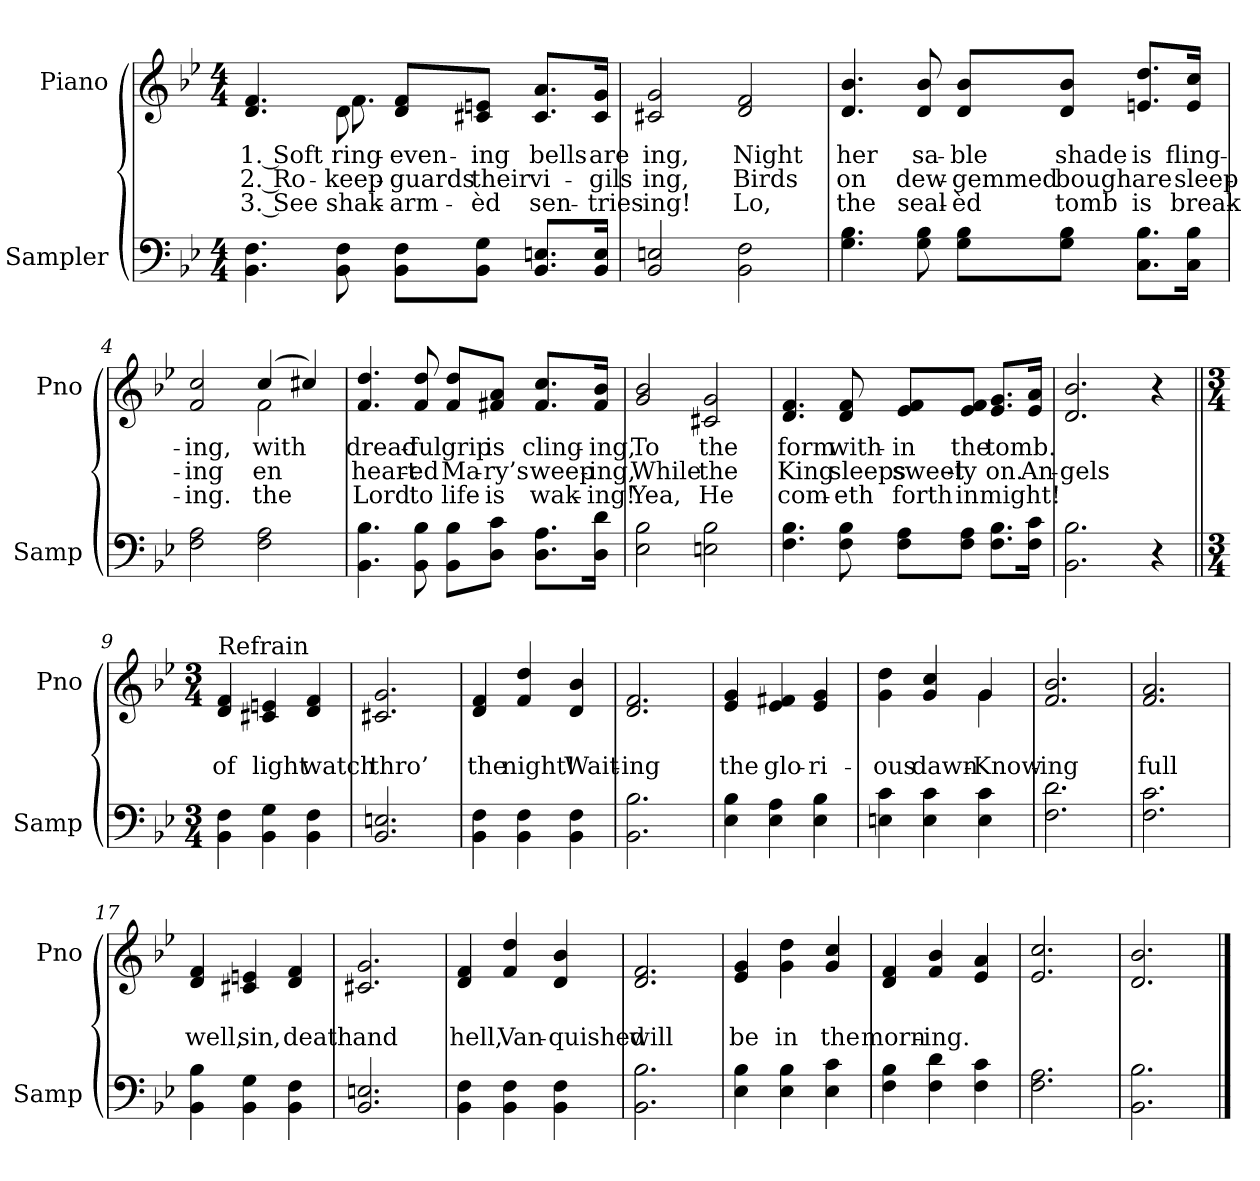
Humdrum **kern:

**kern	**kern	**text	**text	**text
*part2	*part1	*part1	*part1	*part1
*staff2	*staff1	*staff1	*staff1	*staff1
*I"Sampler	*I"Piano	*	*	*
*I'Samp	*I'Pno	*	*	*
*clefF4	*clefG2	*	*	*
*k[b-e-]	*k[b-e-]	*	*	*
*B-:	*B-:	*	*	*
*M4/4	*M4/4	*	*	*
=1	=1	=1	=1	=1
*	*^	*	*	*
4.BB- 4.F	4.d/ 4.f/	4.ryy	1. Soft	2. Ro-	3. See
8BB- 8F	8d\	8.f	ring-	keep-	shak-
8BB-\ 8F\L	8d/ 8f/L	.	even-	guards	arm-
.	.	4..ryy	.	.	.
8BB-\ 8G\J	8c#X/ 8en/J	.	-ing	their	-èd
8.BB-/ 8.En/L	8.c#/ 8.a/L	.	bells	vi-	sen-
16BB-/ 16E/Jk	16c#/ 16g/Jk	.	are	-gils	-tries
*	*v	*v	*	*	*
=2	=2	=2	=2	=2
2BB- 2En	2c#X 2g	-ing,	-ing,	-ing!
2BB- 2F	2d 2f	Night	Birds	Lo,
=3	=3	=3	=3	=3
4.G 4.B-	4.d 4.b-	her	on	the
8G 8B-	8d 8b-	sa-	dew-	seal-
8G\ 8B-\L	8d/ 8b-/L	-ble	-gemmed	-èd
8G\ 8B-\J	8d/ 8b-/J	shade	bough	tomb
8.C\ 8.B-\L	8.en/ 8.dd/L	is	are	is
16C\ 16B-\Jk	16e/ 16cc/Jk	fling-	sleep-	break-
=4	=4	=4	=4	=4
*	*^	*	*	*
2F 2A	2f 2cc	2ryy	-ing,	-ing	-ing.
2F 2A	(4cc/	2f	with	-en	the
.	4cc#X/)	.	.	.	.
*	*v	*v	*	*	*
=5	=5	=5	=5	=5
4.BB- 4.B-	4.f 4.dd	dread-	heart-	Lord
8BB- 8B-	8f 8dd	-ful	-ed	to
8BB-\ 8B-\L	8f/ 8dd/L	grip	Ma-	life
8D\ 8c\J	8f#X/ 8a/J	is	-ry’s	is
8.D\ 8.A\L	8.f#/ 8.cc/L	cling-	weep-	wak-
16D\ 16d\Jk	16f#/ 16b-/Jk	-ing,	-ing,	-ing!
=6	=6	=6	=6	=6
2E- 2B-	2g 2b-	To	While	Yea,
2En 2B-	2c#X 2g	the	the	He
=7	=7	=7	=7	=7
4.F 4.B-	4.d 4.f	form	King	com-
8F 8B-	8d 8f	with-	sleeps	-eth
8F\ 8A\L	8e-/ 8f/L	-in	sweet-	forth
8F\ 8A\J	8e-/ 8f/J	the	-ly	in
8.F\ 8.B-\L	8.e-/ 8.g/L	tomb.	on.	might!
16F\ 16c\Jk	16e-/ 16a/Jk	.	An-	.
=8	=8	=8	=8	=8
2.BB- 2.B-	2.d 2.b-	.	-gels	.
4r	4r	.	.	.
=9||	=9||	=9||	=9||	=9||
*M3/4	*M3/4	*	*	*
!	!LO:TX:t=Refrain	!	!	!
4BB- 4F	4d 4f	.	of	.
4BB- 4G	4c#X 4en	.	light	.
4BB- 4F	4d 4f	.	watch	.
=10	=10	=10	=10	=10
2.BB- 2.En	2.c#X 2.g	.	thro’	.
=11	=11	=11	=11	=11
4BB- 4F	4d 4f	.	the	.
4BB- 4F	4f 4dd	.	night!	.
4BB- 4F	4d 4b-	.	Wait-	.
=12	=12	=12	=12	=12
2.BB- 2.B-	2.d 2.f	.	-ing	.
=13	=13	=13	=13	=13
4E- 4B-	4e- 4g	.	the	.
4E- 4A	4e- 4f#X	.	glo-	.
4E- 4B-	4e- 4g	.	-ri-	.
=14	=14	=14	=14	=14
*	*^	*	*	*
4En 4c	4g 4dd	2ryy	.	-ous	.
4E 4c	4g 4cc	.	.	dawn-	.
4E 4c	4g/	4g	.	Know-	.
*	*v	*v	*	*	*
=15	=15	=15	=15	=15
2.F 2.d	2.f 2.b-	.	-ing	.
=16	=16	=16	=16	=16
2.F 2.c	2.f 2.a	.	full	.
=17	=17	=17	=17	=17
4BB- 4B-	4d 4f	.	well,	.
4BB- 4G	4c#X 4en	.	sin,	.
4BB- 4F	4d 4f	.	death	.
=18	=18	=18	=18	=18
2.BB- 2.En	2.c#X 2.g	.	and	.
=19	=19	=19	=19	=19
4BB- 4F	4d 4f	.	hell,	.
4BB- 4F	4f 4dd	.	Van-	.
4BB- 4F	4d 4b-	.	-quished	.
=20	=20	=20	=20	=20
2.BB- 2.B-	2.d 2.f	.	will	.
=21	=21	=21	=21	=21
4E- 4B-	4e- 4g	.	be	.
4E- 4B-	4g 4dd	.	in	.
4E- 4c	4g 4cc	.	the	.
=22	=22	=22	=22	=22
4F 4B-	4d 4f	.	morn-	.
4F 4d	4f 4b-	.	-ing.	.
4F 4c	4e- 4a	.	.	.
=23	=23	=23	=23	=23
2.F 2.A	2.e- 2.cc	.	.	.
=24	=24	=24	=24	=24
2.BB- 2.B-	2.d 2.b-	.	.	.
==	==	==	==	==
*-	*-	*-	*-	*-
